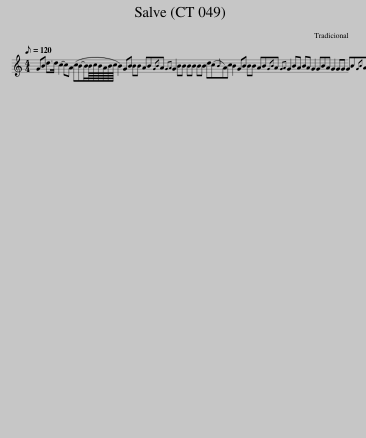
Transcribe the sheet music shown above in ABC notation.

X:1
L:1/8
Q:1/8=120
M:4/4
I:linebreak $
K:C
V:1 treble
V:1
 GB d>d c2- cA (cB-B/B/8c/8B/8A/8B/8c/8 B2) GB BB AB{GB}A{GA} G2 BB BB BB d(c{B}A)c B2 GB BB AB{GB}A{GA} G2 BA BA G2 GBA G2 GG GB{GB}A{GA} G2 GBd>d c2- cA (cB-B/B/8c/8B/8A/8B/8c/8 B2) GB BB AB A/>A/ G2 BB BBd c2 BA Bc B2 GG BA G2 BA BA G2 GB AB{GB}A{GA} G2 GB d>d c2- cA (cB-B/B/8c/8B/8A/8B/8c/8 B2) GG BAB{GB}A{GA} G2 BB Bd d(c{B}A) Bc B2 GBA G2 GBA G2 GG GG GB{GB}A{GA} G2 GB d>d c2 BB AB (cB-B/B/8c/8B/8A/8B/8c/8 B2) GB BB AB{GB}A{GA} G2 BB d(c{B}A) Bc B2 GB AB(A G2) GB{GB}A{GA} G2 GB d>d c2- cA (cB-B/B/8c/8B/8A/8B/8c/8 B2) GB BB AB{GB}A{GA} G2 BB dd (c{B}A) Bc B2 GB BB AB{GB}A{GA} G2 || %1
